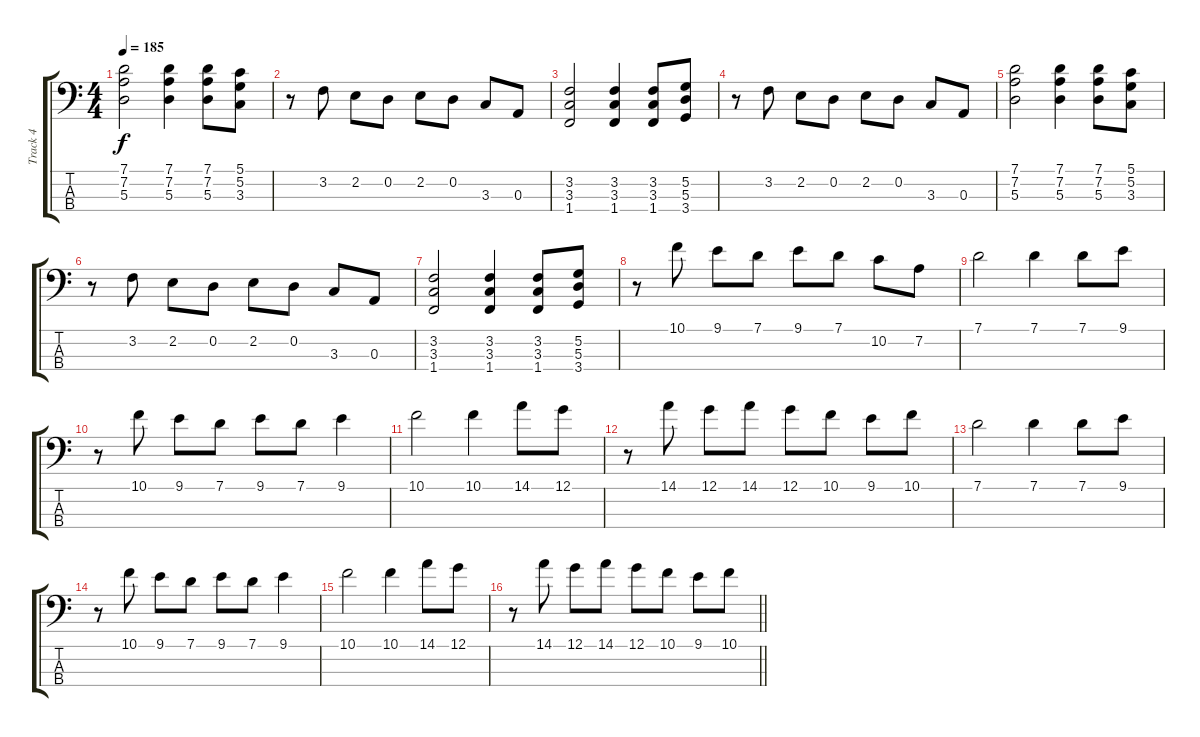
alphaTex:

\track ("Track 4" "Track 4") {instrument electricbassfinger}
\staff {score tabs}
\tuning (G2 D2 A1 E1) {hide}
\ts (4 4)
\tempo 185
\clef f4
\ks c
(7.1 7.2 5.3).2{dy f} (7.1 7.2 5.3).4 (7.1 7.2 5.3).8 (5.1 5.2 3.3).8 |
r.8 3.2.8 2.2.8 0.2.8 2.2.8 0.2.8 3.3.8 0.3.8 |
(3.2 3.3 1.4).2 (3.2 3.3 1.4).4 (3.2 3.3 1.4).8 (5.2 5.3 3.4).8 |
r.8 3.2.8 2.2.8 0.2.8 2.2.8 0.2.8 3.3.8 0.3.8 |
(7.1 7.2 5.3).2 (7.1 7.2 5.3).4 (7.1 7.2 5.3).8 (5.1 5.2 3.3).8 |
r.8 3.2.8 2.2.8 0.2.8 2.2.8 0.2.8 3.3.8 0.3.8 |
(3.2 3.3 1.4).2 (3.2 3.3 1.4).4 (3.2 3.3 1.4).8 (5.2 5.3 3.4).8 |
r.8 10.1.8 9.1.8 7.1.8 9.1.8 7.1.8 10.2.8 7.2.8 |
7.1.2 7.1.4 7.1.8 9.1.8 |
r.8 10.1.8 9.1.8 7.1.8 9.1.8 7.1.8 9.1.4 |
10.1.2 10.1.4 14.1.8 12.1.8 |
r.8 14.1.8 12.1.8 14.1.8 12.1.8 10.1.8 9.1.8 10.1.8 |
7.1.2 7.1.4 7.1.8 9.1.8 |
r.8 10.1.8 9.1.8 7.1.8 9.1.8 7.1.8 9.1.4 |
10.1.2 10.1.4 14.1.8 12.1.8 |
\barLineRight lightlight
r.8 14.1.8 12.1.8 14.1.8 12.1.8 10.1.8 9.1.8 10.1.8
